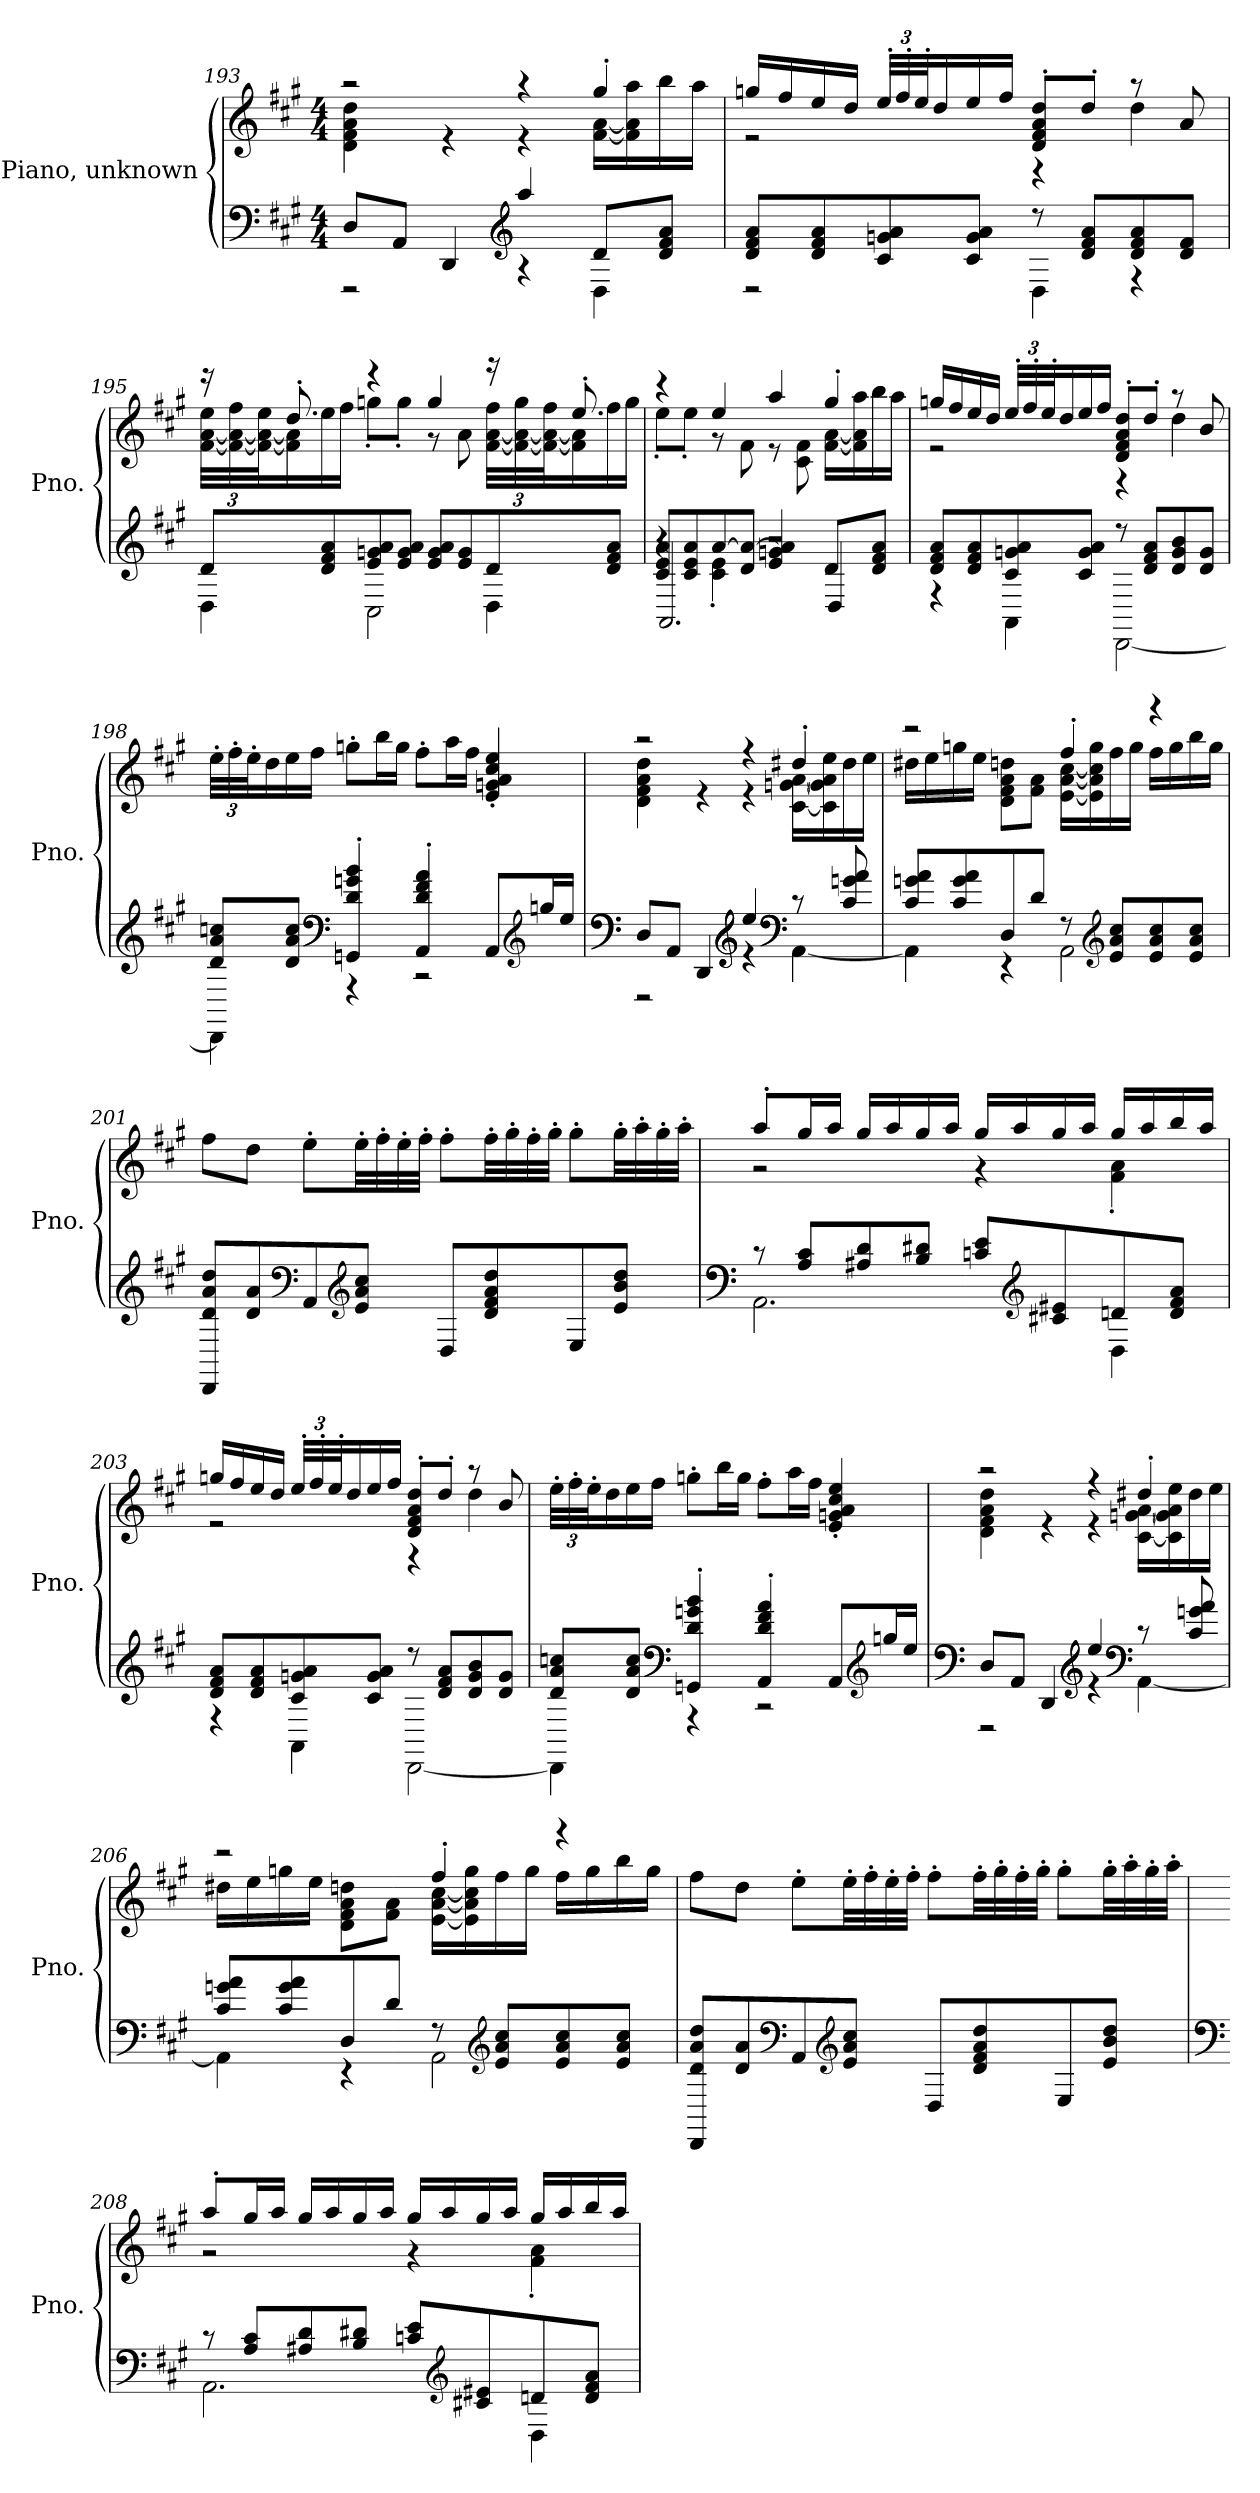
**kern	**kern
*part1	*part1
*staff2	*staff1
*I"Piano, unknown	*
*I'Pno.	*
!!LO:LB:g=z
*clefF4	*clefG2
*k[f#c#g#]	*k[f#c#g#]
*M4/4	*M4/4
=193	=193
*^	*^
8D/L	2r	2r	4d\ 4f#\ 4a\ 4dd\
8AA/J	.	.	.
4DD/	.	.	4r
*clefG2	*	*	*
4aa/	4r	4r	4r
8d/L	4D\	4gg#'/	[16f#\ [16a\LL
.	.	.	16f#\] 16a\] 16aa\
8d/ 8f#/ 8a/J	.	.	16bb\
.	.	.	16aa\JJ
=194	=194	=194	=194
8d/ 8f#/ 8a/L	2r	16ggn/LL	2r
.	.	16ff#/	.
8d/ 8f#/ 8a/	.	16ee/	.
.	.	16dd/JJ	.
*	*	*Xbrackettup	*
8c#/ 8gn/ 8a/	.	48ee'/LLL	.
.	.	48ff#'/	.
.	.	48ee'/J	.
.	.	16dd/	.
8c#/ 8g/ 8a/J	.	16ee/	.
.	.	16ff#/JJ	.
8r	4D\	8d/' 8f#/' 8a/' 8dd/'L	4r
8d/ 8f#/ 8a/L	.	8dd'/J	.
8d/ 8f#/ 8a/	4r	8r	4dd\
8d/ 8f#/J	.	8a/	.
!!LO:LB:g=z	!!
=195	=195	=195	=195
8d/L	4D\	16r	[48f#\ [48a\ 48ee\LLL
.	.	.	48f#\_ 48a\_ 48ff#\
.	.	.	48f#\_ 48a\_ 48ee\J
.	.	8.dd'/	16f#\] 16a\]
8d/ 8f#/ 8a/	.	.	16ee\
.	.	.	16ff#\JJ
8e/ 8gn/ 8a/	2C#\	4r	8ggn'\L
8e/ 8g/ 8a/J	.	.	8gg'\J
8e/ 8g/ 8a/L	.	4gg/	8r
8e/ 8g/	.	.	8a\
8d/	4D\	16r	[48f#\ [48a\ 48ff#\LLL
.	.	.	48f#\_ 48a\_ 48gg\
.	.	.	48f#\_ 48a\_ 48ff#\J
.	.	8.ee'/	16f#\] 16a\]
8d/ 8f#/ 8a/J	.	.	16ff#\
.	.	.	16gg\JJ
=196	=196	=196	=196
*	*^	*	*
8c#/ 8e/ 8a/L	4r	2.AA/	4r	8ee'\L
8c#/ 8e/ 8a/	.	.	.	8ee'\J
[8a/	4c#\' 4e\'	.	4ee/	8r
8d/ 8a/_J	.	.	.	8f#\
4e/ 4gn/ 4a/]	2r	.	4aa/	8r
.	.	.	.	8c#\ 8f#\
8d/L	.	4D/	4gg#'/	[16f#\ [16a\LL
.	.	.	.	16f#\] 16a\] 16aa\
8d/ 8f#/ 8a/J	.	.	.	16bb\
.	.	.	.	16aa\JJ
*	*v	*v	*	*
!!LO:LB:g=z	!!
=197	=197	=197	=197
8d/ 8f#/ 8a/L	4r	16ggn/LL	2r
.	.	16ff#/	.
8d/ 8f#/ 8a/	.	16ee/	.
.	.	16dd/JJ	.
8c#/ 8gn/ 8a/	4AA\	48ee'/LLL	.
.	.	48ff#'/	.
.	.	48ee'/J	.
.	.	16dd/	.
8c#/ 8g/ 8a/J	.	16ee/	.
.	.	16ff#/JJ	.
8r	[2DD\	8d/' 8f#/' 8a/' 8dd/'L	4r
8d/ 8f#/ 8a/L	.	8dd'/J	.
8d/ 8g/ 8b/	.	8r	4dd\
8d/ 8g/J	.	8b/	.
*	*	*v	*v
=198	=198	=198
8d/ 8a/ 8ccn/L	4DD\]	48ee'\LLL
.	.	48ff#'\
.	.	48ee'\J
.	.	16dd\
8d/ 8a/ 8cc/J	.	16ee\
.	.	16ff#\JJ
*clefF4	*	*
4GGn/' 4d/' 4gn/' 4b/'	4r	8ggn'\L
.	.	16bb\L
.	.	16gg\JJ
4AA/' 4d/' 4f#/' 4a/'	2r	8ff#'\L
.	.	16aa\L
.	.	16ff#\JJ
8AA/L	.	4e/' 4gn/' 4a/' 4cc#/' 4ee/'
*clefG2	*	*
16ggn/L	.	.
16ee/JJ	.	.
!!LO:LB:g=z
=199	=199	=199
*clefF4	*	*
*	*	*^
8D/L	2r	2r	4d\ 4f#\ 4a\ 4dd\
8AA/J	.	.	.
4DD/	.	.	4r
*clefG2	*	*	*
4ee/	4r	4r	4r
*clefF4	*	*	*
8r	[4AA\	4dd#X'/	[16c#\ [16gn\ [16a\LL
.	.	.	16c#\] 16g\] 16a\] 16ee\
8c#/ 8gn/ 8a/	.	.	16dd#\
.	.	.	16ee\JJ
=200	=200	=200	=200
8c#/ 8gn/ 8a/L	4AA\]	2r	16dd#X\LL
.	.	.	16ee\
8c#/ 8g/ 8a/	.	.	16ggn\
.	.	.	16ee\JJ
8D/	4r	.	8d\ 8f#\ 8a\ 8ddn\L
8d/J	.	.	8f#\ 8a\J
8r	2AA\	4ff#'/	[16e\ [16a\ [16cc#\LL
.	.	.	16e\] 16a\] 16cc#\] 16gg\
*clefG2	*	*	*
8e/ 8a/ 8cc#/L	.	.	16ff#\
.	.	.	16gg\JJ
8e/ 8a/ 8cc#/	.	4r	16ff#\LL
.	.	.	16gg\
8e/ 8a/ 8cc#/J	.	.	16bb\
.	.	.	16gg\JJ
*v	*v	*	*
*	*v	*v
!!LO:LB:g=z
=201	=201
8DD/ 8d/ 8a/ 8dd/L	8ff#\L
8d/ 8a/	8dd\J
*clefF4	*
8AA/	8ee'\L
*clefG2	*
8e/ 8a/ 8cc#/J	32ee'\LL
.	32ff#'\
.	32ee'\
.	32ff#'\JJJ
8D/L	8ff#'\L
8d/ 8f#/ 8a/ 8dd/	32ff#'\LL
.	32gg#'\
.	32ff#'\
.	32gg#'\JJJ
8E/	8gg#'\L
8e/ 8b/ 8dd/J	32gg#'\LL
.	32aa'\
.	32gg#'\
.	32aa'\JJJ
=202	=202
*clefF4	*
*^	*^
8r	2.AA\	8aa'/L	2r
8A/ 8c#/L	.	16gg#/L	.
.	.	16aa/JJ	.
8A#X/ 8d/	.	16gg#/LL	.
.	.	16aa/	.
8B/ 8d#X/J	.	16gg#/	.
.	.	16aa/JJ	.
8cn/ 8e/L	.	16gg#/LL	4r
.	.	16aa/	.
*clefG2	*	*	*
8c#X/ 8e#X/	.	16gg#/	.
.	.	16aa/JJ	.
8dn/	4D\	16gg#/LL	4f#\' 4a\'
.	.	16aa/	.
8d/ 8f#/ 8a/J	.	16bb/	.
.	.	16aa/JJ	.
!!LO:PB:g=z	!!
=203	=203	=203	=203
8d/ 8f#/ 8a/L	4r	16ggn/LL	2r
.	.	16ff#/	.
8d/ 8f#/ 8a/	.	16ee/	.
.	.	16dd/JJ	.
8c#/ 8gn/ 8a/	4AA\	48ee'/LLL	.
.	.	48ff#'/	.
.	.	48ee'/J	.
.	.	16dd/	.
8c#/ 8g/ 8a/J	.	16ee/	.
.	.	16ff#/JJ	.
8r	[2DD\	8d/' 8f#/' 8a/' 8dd/'L	4r
8d/ 8f#/ 8a/L	.	8dd'/J	.
8d/ 8g/ 8b/	.	8r	4dd\
8d/ 8g/J	.	8b/	.
*	*	*v	*v
=204	=204	=204
8d/ 8a/ 8ccn/L	4DD\]	48ee'\LLL
.	.	48ff#'\
.	.	48ee'\J
.	.	16dd\
8d/ 8a/ 8cc/J	.	16ee\
.	.	16ff#\JJ
*clefF4	*	*
4GGn/' 4d/' 4gn/' 4b/'	4r	8ggn'\L
.	.	16bb\L
.	.	16gg\JJ
4AA/' 4d/' 4f#/' 4a/'	2r	8ff#'\L
.	.	16aa\L
.	.	16ff#\JJ
8AA/L	.	4e/' 4gn/' 4a/' 4cc#/' 4ee/'
*clefG2	*	*
16ggn/L	.	.
16ee/JJ	.	.
!!LO:LB:g=z
=205	=205	=205
*clefF4	*	*
*	*	*^
8D/L	2r	2r	4d\ 4f#\ 4a\ 4dd\
8AA/J	.	.	.
4DD/	.	.	4r
*clefG2	*	*	*
4ee/	4r	4r	4r
*clefF4	*	*	*
8r	[4AA\	4dd#X'/	[16c#\ [16gn\ [16a\LL
.	.	.	16c#\] 16g\] 16a\] 16ee\
8c#/ 8gn/ 8a/	.	.	16dd#\
.	.	.	16ee\JJ
=206	=206	=206	=206
8c#/ 8gn/ 8a/L	4AA\]	2r	16dd#X\LL
.	.	.	16ee\
8c#/ 8g/ 8a/	.	.	16ggn\
.	.	.	16ee\JJ
8D/	4r	.	8d\ 8f#\ 8a\ 8ddn\L
8d/J	.	.	8f#\ 8a\J
8r	2AA\	4ff#'/	[16e\ [16a\ [16cc#\LL
.	.	.	16e\] 16a\] 16cc#\] 16gg\
*clefG2	*	*	*
8e/ 8a/ 8cc#/L	.	.	16ff#\
.	.	.	16gg\JJ
8e/ 8a/ 8cc#/	.	4r	16ff#\LL
.	.	.	16gg\
8e/ 8a/ 8cc#/J	.	.	16bb\
.	.	.	16gg\JJ
*v	*v	*	*
*	*v	*v
!!LO:LB:g=z
=207	=207
8DD/ 8d/ 8a/ 8dd/L	8ff#\L
8d/ 8a/	8dd\J
*clefF4	*
8AA/	8ee'\L
*clefG2	*
8e/ 8a/ 8cc#/J	32ee'\LL
.	32ff#'\
.	32ee'\
.	32ff#'\JJJ
8D/L	8ff#'\L
8d/ 8f#/ 8a/ 8dd/	32ff#'\LL
.	32gg#'\
.	32ff#'\
.	32gg#'\JJJ
8E/	8gg#'\L
8e/ 8b/ 8dd/J	32gg#'\LL
.	32aa'\
.	32gg#'\
.	32aa'\JJJ
=208	=208
*clefF4	*
*^	*^
8r	2.AA\	8aa'/L	2r
8A/ 8c#/L	.	16gg#/L	.
.	.	16aa/JJ	.
8A#X/ 8d/	.	16gg#/LL	.
.	.	16aa/	.
8B/ 8d#X/J	.	16gg#/	.
.	.	16aa/JJ	.
8cn/ 8e/L	.	16gg#/LL	4r
.	.	16aa/	.
*clefG2	*	*	*
8c#X/ 8e#X/	.	16gg#/	.
.	.	16aa/JJ	.
8dn/	4D\	16gg#/LL	4f#\' 4a\'
.	.	16aa/	.
8d/ 8f#/ 8a/J	.	16bb/	.
.	.	16aa/JJ	.
*v	*v	*	*
*	*v	*v
=	=
*-	*-
